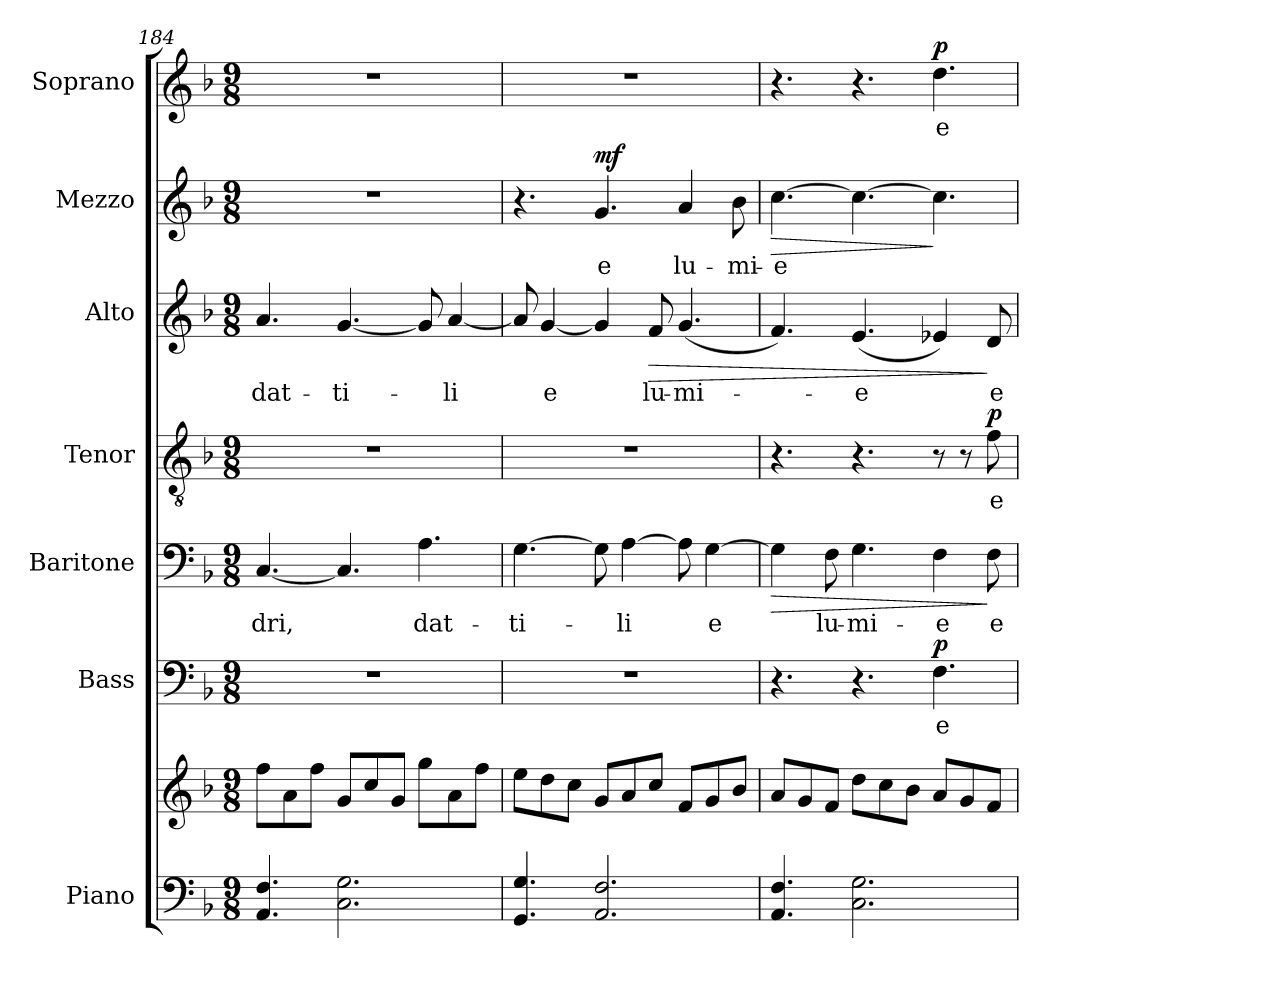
**kern	**kern	**kern	**text	**dynam	**kern	**text	**dynam	**kern	**text	**dynam	**kern	**text	**dynam	**kern	**text	**dynam	**kern	**text	**dynam
*part7	*part7	*part6	*part6	*part6	*part5	*part5	*part5	*part4	*part4	*part4	*part3	*part3	*part3	*part2	*part2	*part2	*part1	*part1	*part1
*staff8	*staff7	*staff6	*staff6	*staff6	*staff5	*staff5	*staff5	*staff4	*staff4	*staff4	*staff3	*staff3	*staff3	*staff2	*staff2	*staff2	*staff1	*staff1	*staff1
*I"Piano	*	*I"Bass	*	*	*I"Baritone	*	*	*I"Tenor	*	*	*I"Alto	*	*	*I"Mezzo	*	*	*I"Soprano	*	*
*I'Pno.	*	*I'B.	*	*	*I'Bar.	*	*	*I'T.	*	*	*I'A.	*	*	*I'M.	*	*	*I'S.	*	*
!!LO:LB:g=z
*clefF4	*clefG2	*clefF4	*	*	*clefF4	*	*	*clefGv2	*	*	*clefG2	*	*	*clefG2	*	*	*clefG2	*	*
*	*	*	*	*	*	*	*	*ITrd7c12	*	*	*	*	*	*	*	*	*	*	*
*k[b-]	*k[b-]	*k[b-]	*	*	*k[b-]	*	*	*k[b-]	*	*	*k[b-]	*	*	*k[b-]	*	*	*k[b-]	*	*
*F:	*F:	*F:	*	*	*F:	*	*	*F:	*	*	*F:	*	*	*F:	*	*	*F:	*	*
*M9/8	*M9/8	*M9/8	*	*	*M9/8	*	*	*M9/8	*	*	*M9/8	*	*	*M9/8	*	*	*M9/8	*	*
=184	=184	=184	=184	=184	=184	=184	=184	=184	=184	=184	=184	=184	=184	=184	=184	=184	=184	=184	=184
!	!	!LO:N:vis=1	!	!	!	!	!	!	!	!	!	!	!	!	!	!	!	!	!
!	!	!	!	!	!	!LO:LY:b:color=#000000	!	!LO:N:vis=1	!	!	!	!	!	!	!	!	!	!	!
!	!	!	!	!	!	!	!	!	!	!	!	!LO:LY:b:color=#000000	!	!LO:N:vis=1	!	!	!LO:N:vis=1	!	!
4.AAi/ 4.Fi	8ffi\L	8%9r	.	.	[<4.Ci/	-dri,	.	8%9r	.	.	4.ai/	dat-	.	8%9r	.	.	8%9r	.	.
.	8ai\	.	.	.	.	.	.	.	.	.	.	.	.	.	.	.	.	.	.
.	8ffi\J	.	.	.	.	.	.	.	.	.	.	.	.	.	.	.	.	.	.
!	!	!	!	!	!	!	!	!	!	!	!	!LO:LY:b:color=#000000	!	!	!	!	!	!	!
2.Ci\ 2.Gi	8gi/L	.	.	.	4.Ci/]	.	.	.	.	.	[<4.gi/	-ti-	.	.	.	.	.	.	.
.	8cci/	.	.	.	.	.	.	.	.	.	.	.	.	.	.	.	.	.	.
.	8gi/J	.	.	.	.	.	.	.	.	.	.	.	.	.	.	.	.	.	.
!	!	!	!	!	!	!LO:LY:b:color=#000000	!	!	!	!	!	!	!	!	!	!	!	!	!
.	8ggi\L	.	.	.	4.Ai\	dat-	.	.	.	.	8gi/]	.	.	.	.	.	.	.	.
!	!	!	!	!	!	!	!	!	!	!	!	!LO:LY:b:color=#000000	!	!	!	!	!	!	!
.	8ai\	.	.	.	.	.	.	.	.	.	[<4ai/	-li	.	.	.	.	.	.	.
.	8ffi\J	.	.	.	.	.	.	.	.	.	.	.	.	.	.	.	.	.	.
=185	=185	=185	=185	=185	=185	=185	=185	=185	=185	=185	=185	=185	=185	=185	=185	=185	=185	=185	=185
!	!	!LO:N:vis=1	!	!	!	!	!	!	!	!	!	!	!	!	!	!	!	!	!
!	!	!	!	!	!	!LO:LY:b:color=#000000	!	!LO:N:vis=1	!	!	!	!	!	!	!	!	!LO:N:vis=1	!	!
4.GGi/ 4.Gi	8eei\L	8%9r	.	.	[>4.Gi\	-ti-	.	8%9r	.	.	8ai/]	.	.	4.r	.	.	8%9r	.	.
!	!	!	!	!	!	!	!	!	!	!	!	!LO:LY:b:color=#000000	!	!	!	!	!	!	!
.	8ddi\	.	.	.	.	.	.	.	.	.	[<4gi/	e	.	.	.	.	.	.	.
.	8cci\J	.	.	.	.	.	.	.	.	.	.	.	.	.	.	.	.	.	.
!	!	!	!	!	!	!	!	!	!	!	!	!	!	!	!LO:LY:b:color=#000000	!	!	!	!
2.AAi/ 2.Fi	8gi/L	.	.	.	8Gi\]	.	.	.	.	.	4gi/]	.	.	4.gi/	e	mf	.	.	.
!	!	!	!	!	!	!LO:LY:b:color=#000000	!	!	!	!	!	!	!	!	!	!	!	!	!
.	8ai/	.	.	.	[>4Ai\	-li	.	.	.	.	.	.	.	.	.	.	.	.	.
!	!	!	!	!	!	!	!	!	!	!	!	!LO:LY:b:color=#000000	!LO:HP:b	!	!	!	!	!	!
.	8cci/J	.	.	.	.	.	.	.	.	.	8fi/	lu-	>	.	.	.	.	.	.
!	!	!	!	!	!	!	!	!	!	!	!	!LO:LY:b:color=#000000	!	!	!	!	!	!	!
!	!	!	!	!	!	!	!	!	!	!	!	!	!	!	!LO:LY:b:color=#000000	!	!	!	!
.	8fi/L	.	.	.	8Ai\]	.	.	.	.	.	(4.gi/	-mi-	.	4ai/	lu-	.	.	.	.
!	!	!	!	!	!	!LO:LY:b:color=#000000	!	!	!	!	!	!	!	!	!	!	!	!	!
.	8gi/	.	.	.	[>4Gi\	e	.	.	.	.	.	.	.	.	.	.	.	.	.
!	!	!	!	!	!	!	!	!	!	!	!	!	!	!	!LO:LY:b:color=#000000	!	!	!	!
.	8b-i/J	.	.	.	.	.	.	.	.	.	.	.	.	8b-i\	-mi-	.	.	.	.
=186	=186	=186	=186	=186	=186	=186	=186	=186	=186	=186	=186	=186	=186	=186	=186	=186	=186	=186	=186
!	!	!	!	!	!	!	!LO:HP:b	!	!	!	!	!	!	!	!	!	!	!	!
!	!	!	!	!	!	!	!	!	!	!	!	!	!	!	!LO:LY:b:color=#000000	!LO:HP:b	!	!	!
4.AAi/ 4.Fi	8ai/L	4.r	.	.	4Gi\]	.	>	4.r	.	.	4.fi/)	.	.	[>4.cci\	-e	>	4.r	.	.
.	8gi/	.	.	.	.	.	.	.	.	.	.	.	.	.	.	.	.	.	.
!	!	!	!	!	!	!LO:LY:b:color=#000000	!	!	!	!	!	!	!	!	!	!	!	!	!
.	8fi/J	.	.	.	8Fi\	lu-	.	.	.	.	.	.	.	.	.	.	.	.	.
!	!	!	!	!	!	!LO:LY:b:color=#000000	!	!	!	!	!	!	!	!	!	!	!	!	!
!	!	!	!	!	!	!	!	!	!	!	!	!LO:LY:b:color=#000000	!	!	!	!	!	!	!
2.Ci\ 2.Gi	8ddi\L	4.r	.	.	4.Gi\	-mi-	.	4.r	.	.	(4.ei/	-e	.	4.cci\_>	.	.	4.r	.	.
.	8cci\	.	.	.	.	.	.	.	.	.	.	.	.	.	.	.	.	.	.
.	8b-i\J	.	.	.	.	.	.	.	.	.	.	.	.	.	.	.	.	.	.
!	!	!	!LO:LY:b:color=#000000	!	!	!	!	!	!	!	!	!	!	!	!	!	!	!	!
!	!	!	!	!	!	!LO:LY:b:color=#000000	!	!	!	!	!	!	!	!	!	!	!	!	!
!	!	!	!	!	!	!	!	!	!	!	!	!	!	!	!	!	!	!LO:LY:b:color=#000000	!
.	8ai/L	4.Fi\	e	p	4Fi\	-e	.	8r	.	.	4e-Xi/)	.	.	4.cci\]	.	]	4.ddi\	e	p
.	8gi/	.	.	.	.	.	.	8r	.	.	.	.	.	.	.	.	.	.	.
!	!	!	!	!	!	!LO:LY:b:color=#000000	!	!	!	!	!	!	!	!	!	!	!	!	!
!	!	!	!	!	!	!	!	!	!LO:LY:b:color=#000000	!	!	!	!	!	!	!	!	!	!
!	!	!	!	!	!	!	!	!	!	!	!	!LO:LY:b:color=#000000	!	!	!	!	!	!	!
.	8fi/J	.	.	.	8Fi\	e	]	8Fi\	e	p	8di/	e	]	.	.	.	.	.	.
=	=	=	=	=	=	=	=	=	=	=	=	=	=	=	=	=	=	=	=
*-	*-	*-	*-	*-	*-	*-	*-	*-	*-	*-	*-	*-	*-	*-	*-	*-	*-	*-	*-
